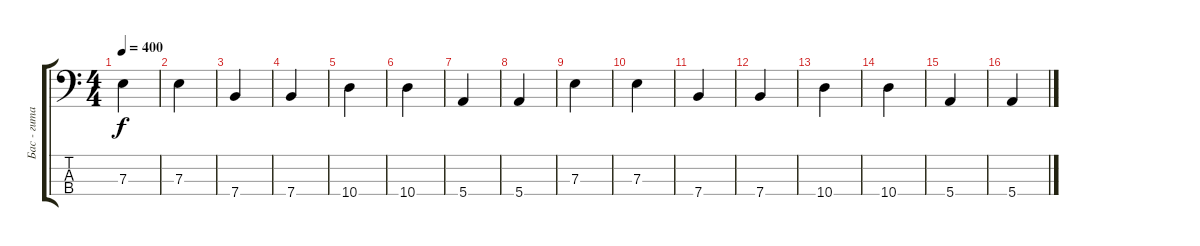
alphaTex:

\track ("Бас - гитара" "Бас - гита") {instrument electricbassfinger}
\staff {score tabs}
\tuning (G2 D2 A1 E1) {hide}
\ts (4 4)
\tempo 400
\clef f4
\ks c
7.3.4{dy f} |
7.3.4 |
7.4.4 |
7.4.4 |
10.4.4 |
10.4.4 |
5.4.4 |
5.4.4 |
7.3.4 |
7.3.4 |
7.4.4 |
7.4.4 |
10.4.4 |
10.4.4 |
5.4.4 |
5.4.4
